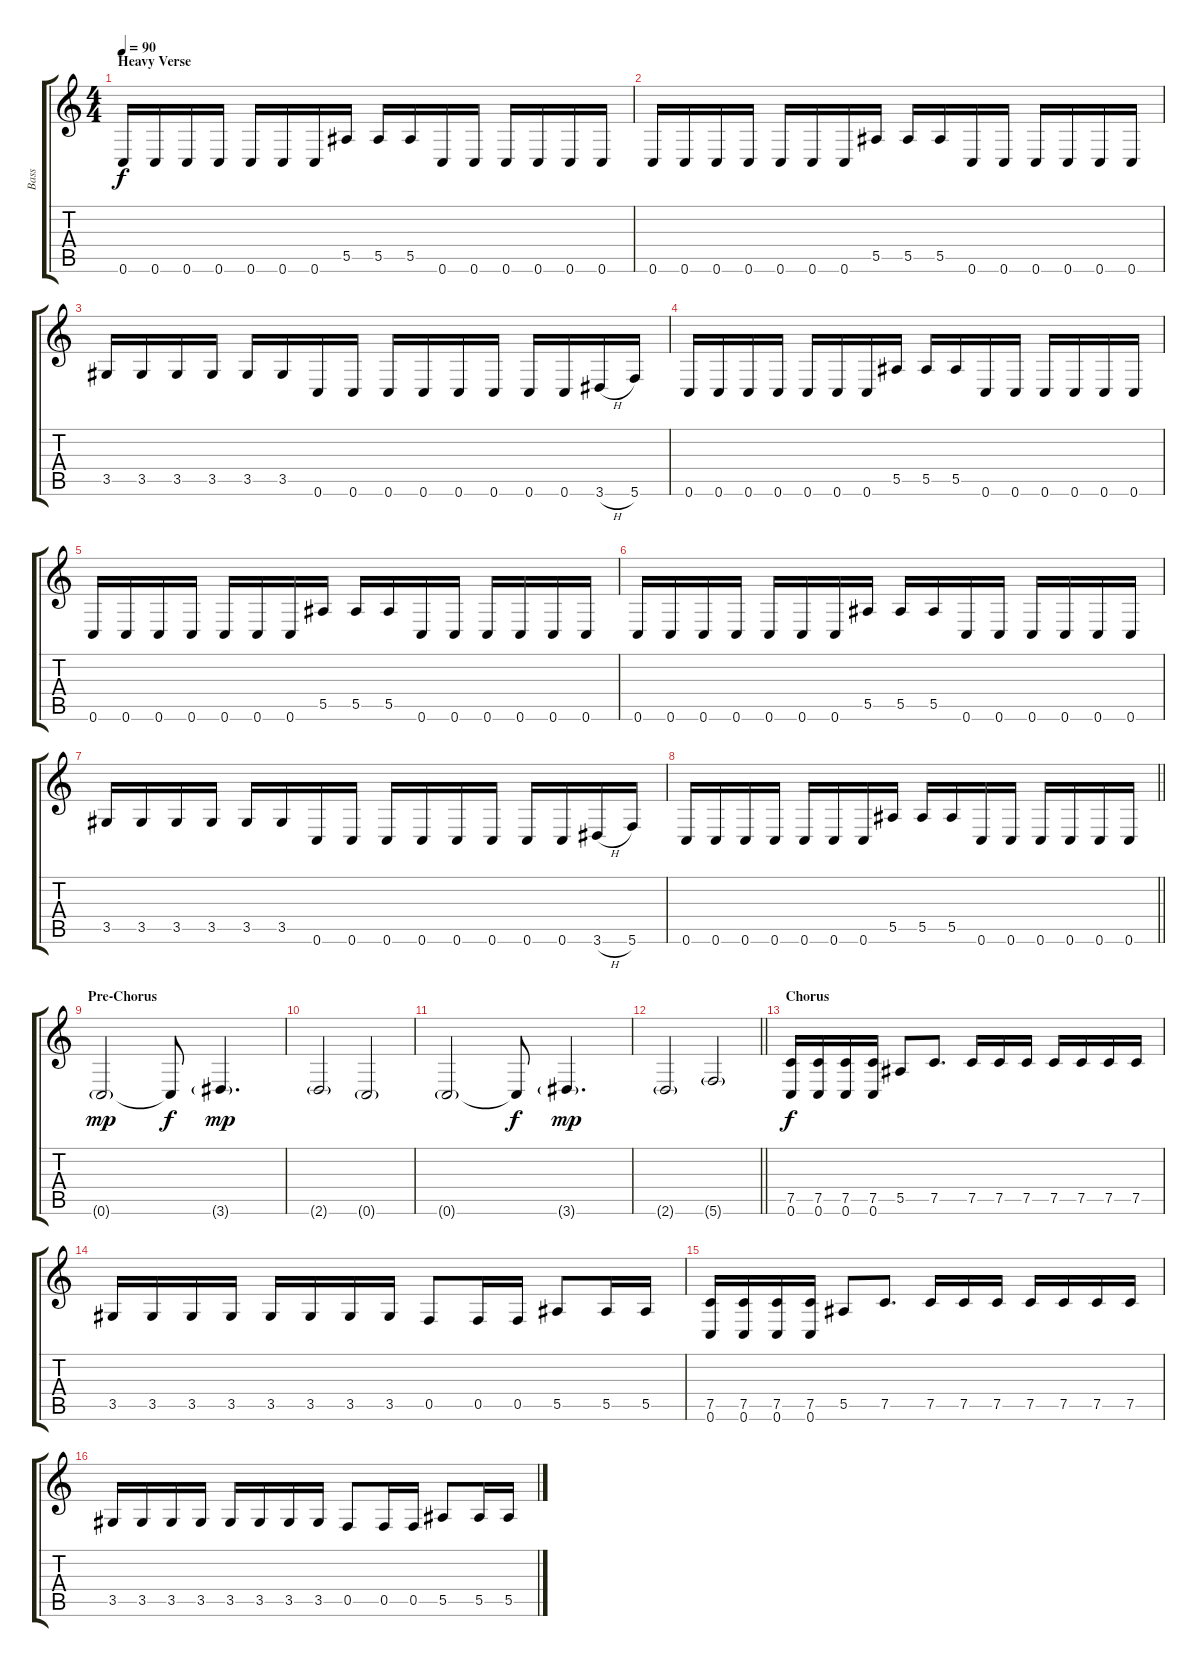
\track ("Bass" "Bass") {instrument electricbassfinger}
\staff {score tabs}
\tuning (C4 G3 Eb3 Bb2 F2 C2) {hide}
\ts (4 4)
\section ("" "Heavy Verse")
\tempo 90
\clef g2
\ks c
0.6.16{dy f} 0.6.16 0.6.16 0.6.16 0.6.16 0.6.16 0.6.16 5.5.16 5.5.16 5.5.16 0.6.16 0.6.16 0.6.16 0.6.16 0.6.16 0.6.16 |
0.6.16 0.6.16 0.6.16 0.6.16 0.6.16 0.6.16 0.6.16 5.5.16 5.5.16 5.5.16 0.6.16 0.6.16 0.6.16 0.6.16 0.6.16 0.6.16 |
3.5.16 3.5.16 3.5.16 3.5.16 3.5.16 3.5.16 0.6.16 0.6.16 0.6.16 0.6.16 0.6.16 0.6.16 0.6.16 0.6.16 3.6{h}.16 5.6.16 |
0.6.16 0.6.16 0.6.16 0.6.16 0.6.16 0.6.16 0.6.16 5.5.16 5.5.16 5.5.16 0.6.16 0.6.16 0.6.16 0.6.16 0.6.16 0.6.16 |
0.6.16 0.6.16 0.6.16 0.6.16 0.6.16 0.6.16 0.6.16 5.5.16 5.5.16 5.5.16 0.6.16 0.6.16 0.6.16 0.6.16 0.6.16 0.6.16 |
0.6.16 0.6.16 0.6.16 0.6.16 0.6.16 0.6.16 0.6.16 5.5.16 5.5.16 5.5.16 0.6.16 0.6.16 0.6.16 0.6.16 0.6.16 0.6.16 |
3.5.16 3.5.16 3.5.16 3.5.16 3.5.16 3.5.16 0.6.16 0.6.16 0.6.16 0.6.16 0.6.16 0.6.16 0.6.16 0.6.16 3.6{h}.16 5.6.16 |
\barLineRight lightlight
0.6.16 0.6.16 0.6.16 0.6.16 0.6.16 0.6.16 0.6.16 5.5.16 5.5.16 5.5.16 0.6.16 0.6.16 0.6.16 0.6.16 0.6.16 0.6.16 |
\section ("" "Pre-Chorus")
0.6{g}.2{dy mp} 0.6{t}.8{dy f} 3.6{g}.4{d dy mp} |
2.6{g}.2 0.6{g}.2 |
0.6{g}.2 0.6{t}.8{dy f} 3.6{g}.4{d dy mp} |
\barLineRight lightlight
2.6{g}.2 5.6{g}.2 |
\section ("" "Chorus")
(7.5 0.6).16{dy f} (7.5 0.6).16 (7.5 0.6).16 (7.5 0.6).16 5.5.8 7.5.8{d} 7.5.16 7.5.16 7.5.16 7.5.16 7.5.16 7.5.16 7.5.16 |
3.5.16 3.5.16 3.5.16 3.5.16 3.5.16 3.5.16 3.5.16 3.5.16 0.5.8 0.5.16 0.5.16 5.5.8 5.5.16 5.5.16 |
(7.5 0.6).16 (7.5 0.6).16 (7.5 0.6).16 (7.5 0.6).16 5.5.8 7.5.8{d} 7.5.16 7.5.16 7.5.16 7.5.16 7.5.16 7.5.16 7.5.16 |
3.5.16 3.5.16 3.5.16 3.5.16 3.5.16 3.5.16 3.5.16 3.5.16 0.5.8 0.5.16 0.5.16 5.5.8 5.5.16 5.5.16
